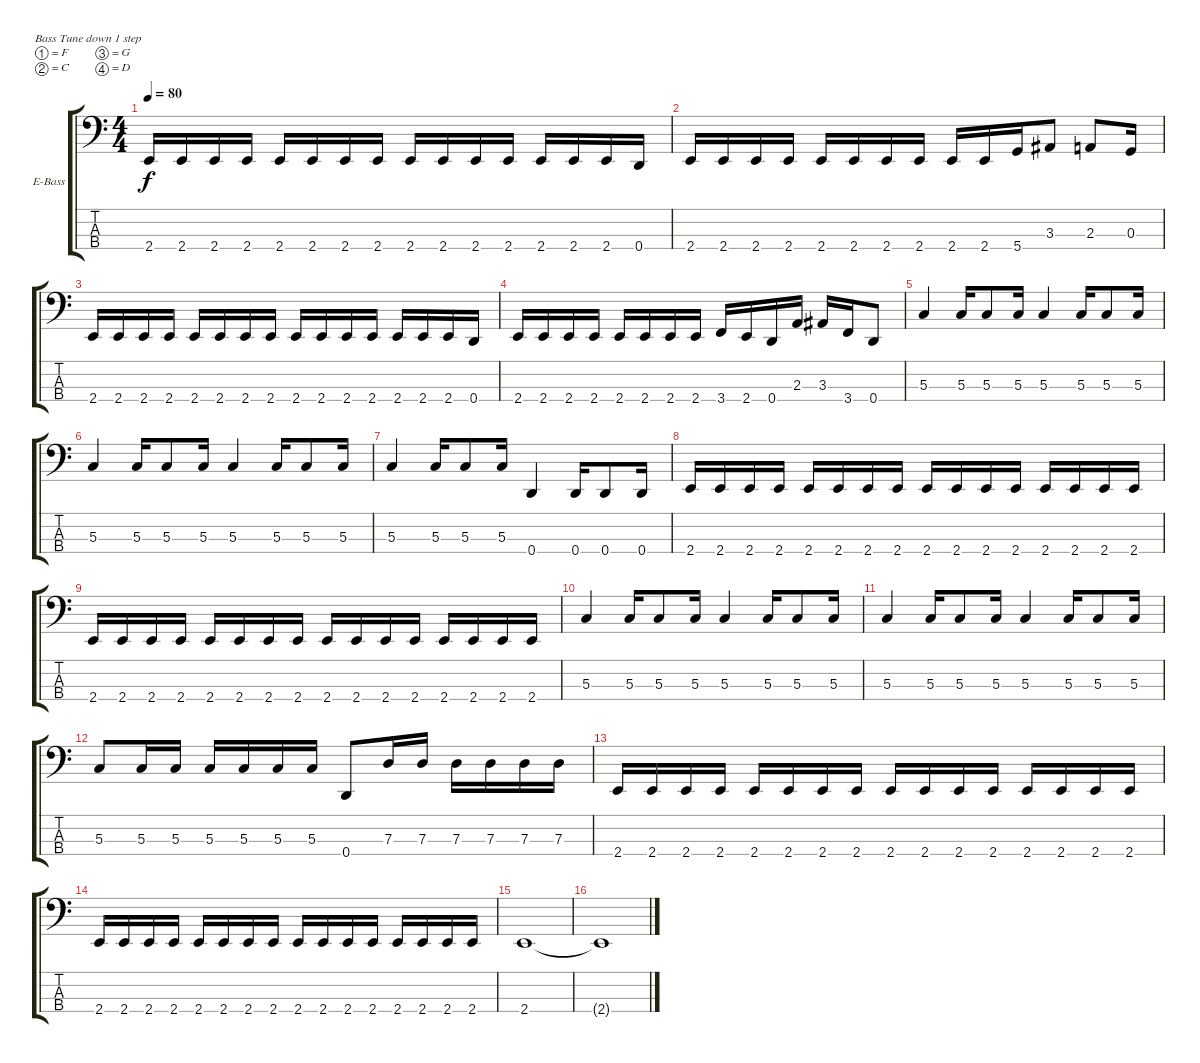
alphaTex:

\defaultSystemsLayout 4
\bracketExtendMode groupsimilarinstruments
\firstSystemTrackNameOrientation horizontal
\otherSystemsTrackNameOrientation horizontal
\track ("Fitty Wienhold" "E-Bass") {instrument electricbassfinger}
\staff {score tabs}
\tuning (F2 C2 G1 D1)
\ts (4 4)
\tempo 80
\clef f4
\ks c
2.4.16{dy f} 2.4.16 2.4.16 2.4.16 2.4.16 2.4.16 2.4.16 2.4.16 2.4.16 2.4.16 2.4.16 2.4.16 2.4.16 2.4.16 2.4.16 0.4.16 |
2.4.16 2.4.16 2.4.16 2.4.16 2.4.16 2.4.16 2.4.16 2.4.16 2.4.16 2.4.16 5.4.16 3.3.8 2.3.8 0.3.16 |
2.4.16 2.4.16 2.4.16 2.4.16 2.4.16 2.4.16 2.4.16 2.4.16 2.4.16 2.4.16 2.4.16 2.4.16 2.4.16 2.4.16 2.4.16 0.4.16 |
2.4.16 2.4.16 2.4.16 2.4.16 2.4.16 2.4.16 2.4.16 2.4.16 3.4.16 2.4.16 0.4.16 2.3.16 3.3.16 3.4.16 0.4.8 |
5.3.4 5.3.16 5.3.8 5.3.16 5.3.4 5.3.16 5.3.8 5.3.16 |
5.3.4 5.3.16 5.3.8 5.3.16 5.3.4 5.3.16 5.3.8 5.3.16 |
5.3.4 5.3.16 5.3.8 5.3.16 0.4.4 0.4.16 0.4.8 0.4.16 |
2.4.16 2.4.16 2.4.16 2.4.16 2.4.16 2.4.16 2.4.16 2.4.16 2.4.16 2.4.16 2.4.16 2.4.16 2.4.16 2.4.16 2.4.16 2.4.16 |
2.4.16 2.4.16 2.4.16 2.4.16 2.4.16 2.4.16 2.4.16 2.4.16 2.4.16 2.4.16 2.4.16 2.4.16 2.4.16 2.4.16 2.4.16 2.4.16 |
5.3.4 5.3.16 5.3.8 5.3.16 5.3.4 5.3.16 5.3.8 5.3.16 |
5.3.4 5.3.16 5.3.8 5.3.16 5.3.4 5.3.16 5.3.8 5.3.16 |
5.3.8 5.3.16 5.3.16 5.3.16 5.3.16 5.3.16 5.3.16 0.4.8 7.3.16 7.3.16 7.3.16 7.3.16 7.3.16 7.3.16 |
2.4.16 2.4.16 2.4.16 2.4.16 2.4.16 2.4.16 2.4.16 2.4.16 2.4.16 2.4.16 2.4.16 2.4.16 2.4.16 2.4.16 2.4.16 2.4.16 |
2.4.16 2.4.16 2.4.16 2.4.16 2.4.16 2.4.16 2.4.16 2.4.16 2.4.16 2.4.16 2.4.16 2.4.16 2.4.16 2.4.16 2.4.16 2.4.16 |
2.4.1 |
2.4{t}.1
